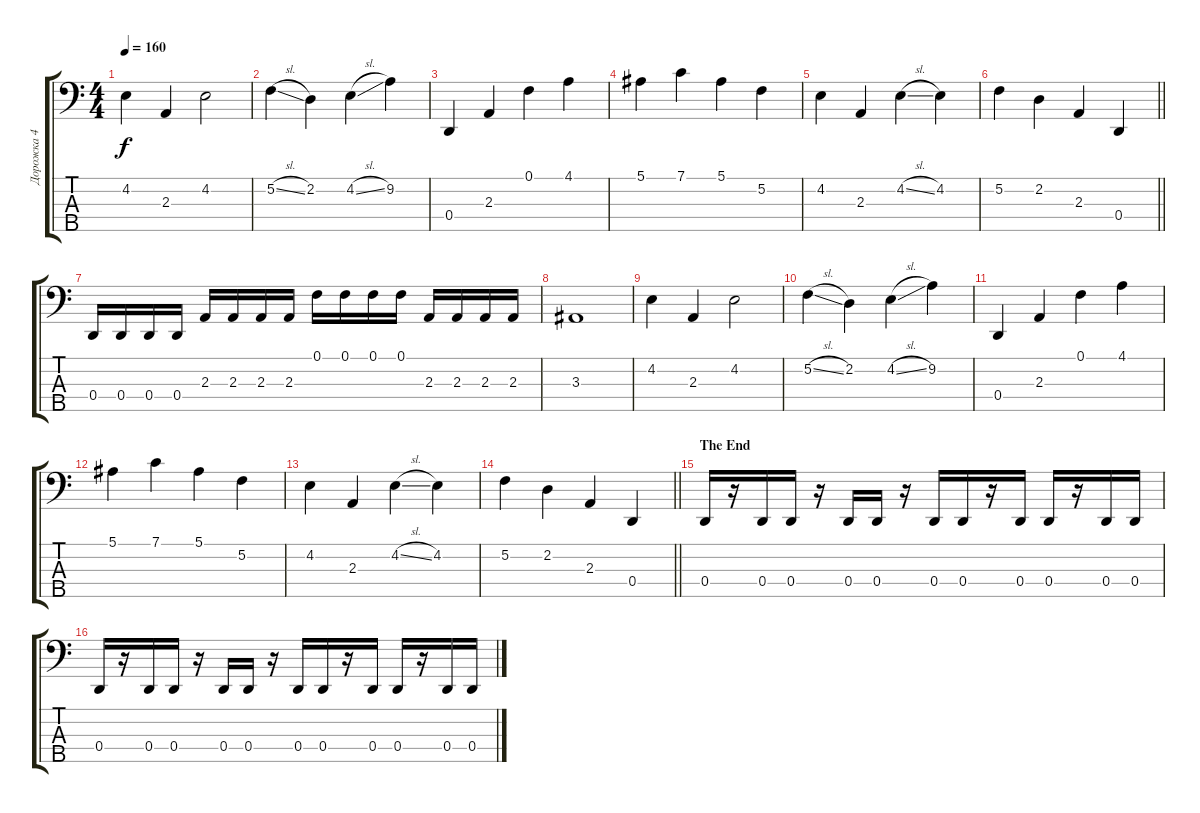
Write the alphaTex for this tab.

\track ("Дорожка 4" "Дорожка 4") {instrument fretlessbass}
\staff {score tabs}
\tuning (F2 C2 G1 D1 A0) {hide}
\ts (4 4)
\tempo 160
\clef f4
\ks c
4.2.4{dy f} 2.3.4 4.2.2 |
5.2{sl}.4 2.2.4 4.2{sl}.4 9.2.4 |
0.4.4 2.3.4 0.1.4 4.1.4 |
5.1.4 7.1.4 5.1.4 5.2.4 |
4.2.4 2.3.4 4.2{sl}.4 4.2.4 |
\barLineRight lightlight
5.2.4 2.2.4 2.3.4 0.4.4 |
0.4.16 0.4.16 0.4.16 0.4.16 2.3.16 2.3.16 2.3.16 2.3.16 0.1.16 0.1.16 0.1.16 0.1.16 2.3.16 2.3.16 2.3.16 2.3.16 |
3.3.1 |
4.2.4 2.3.4 4.2.2 |
5.2{sl}.4 2.2.4 4.2{sl}.4 9.2.4 |
0.4.4 2.3.4 0.1.4 4.1.4 |
5.1.4 7.1.4 5.1.4 5.2.4 |
4.2.4 2.3.4 4.2{sl}.4 4.2.4 |
\barLineRight lightlight
5.2.4 2.2.4 2.3.4 0.4.4 |
\section ("" "The End")
0.4.16 r.16 0.4.16 0.4.16 r.16 0.4.16 0.4.16 r.16 0.4.16 0.4.16 r.16 0.4.16 0.4.16 r.16 0.4.16 0.4.16 |
0.4.16 r.16 0.4.16 0.4.16 r.16 0.4.16 0.4.16 r.16 0.4.16 0.4.16 r.16 0.4.16 0.4.16 r.16 0.4.16 0.4.16
